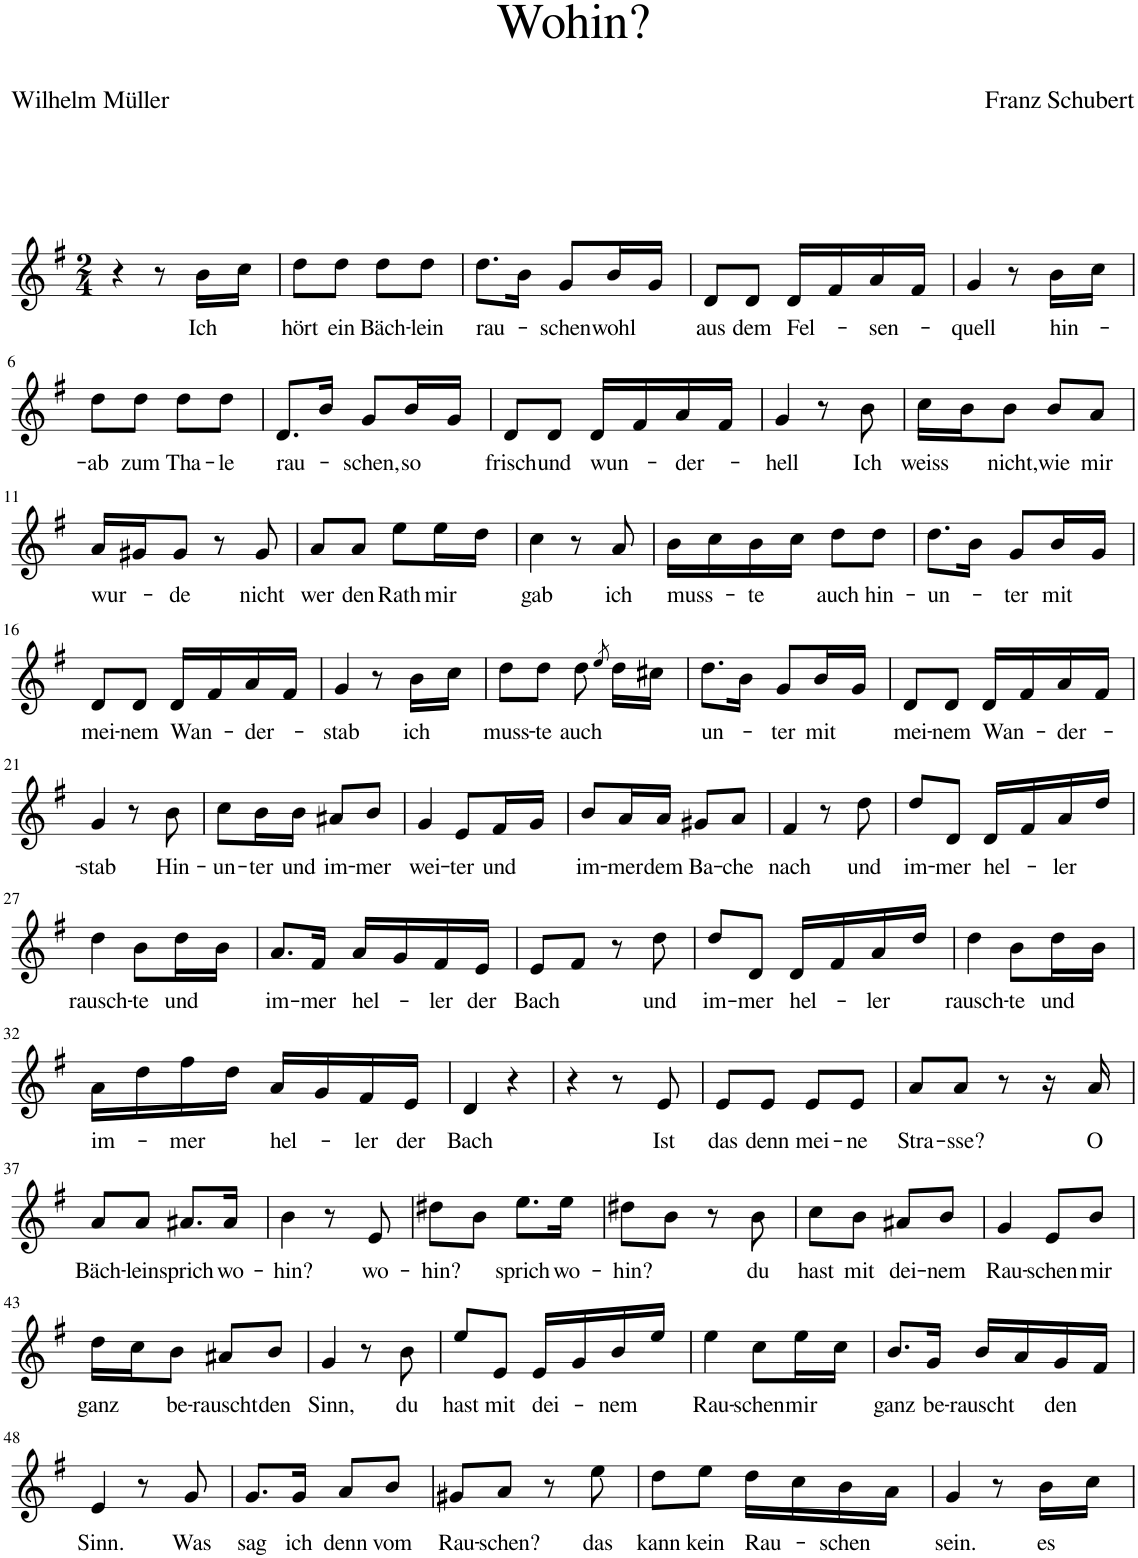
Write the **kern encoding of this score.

**kern	**text
*part1	*part1
*staff1	*staff1
*I"Piano	*
*I'Pno	*
*clefG2	*
*k[f#]	*
*G:	*
*M2/4	*
=1	=1
4r	.
8r	.
!	!LO:LY:b
16b\LL	Ich
16cc\JJ	.
=2	=2
!	!LO:LY:b
8dd\L	hört
!	!LO:LY:b
8dd\J	ein
!	!LO:LY:b
8dd\L	Bäch-
!	!LO:LY:b
8dd\J	-lein
=3	=3
!	!LO:LY:b
8.dd\L	rau-
16b\Jk	.
!	!LO:LY:b
8g/L	-schen
!	!LO:LY:b
16b/L	wohl
16g/JJ	.
=4	=4
!	!LO:LY:b
8d/L	aus
!	!LO:LY:b
8d/J	dem
!	!LO:LY:b
16d/LL	Fel-
16f#/	.
!	!LO:LY:b
16a/	-sen-
16f#/JJ	.
=5	=5
!	!LO:LY:b
4g/	-quell
8r	.
!	!LO:LY:b
16b\LL	hin-
16cc\JJ	.
!!LO:LB:g=z
=6	=6
!	!LO:LY:b
8dd\L	ab
!	!LO:LY:b
8dd\J	zum
!	!LO:LY:b
8dd\L	Tha-
!	!LO:LY:b
8dd\J	-le
=7	=7
!	!LO:LY:b
8.d/L	rau-
16b/Jk	.
!	!LO:LY:b
8g/L	-schen,
!	!LO:LY:b
16b/L	so
16g/JJ	.
=8	=8
!	!LO:LY:b
8d/L	frisch
!	!LO:LY:b
8d/J	und
!	!LO:LY:b
16d/LL	wun-
16f#/	.
!	!LO:LY:b
16a/	-der-
16f#/JJ	.
=9	=9
!	!LO:LY:b
4g/	-hell
8r	.
!	!LO:LY:b
8b\	Ich
=10	=10
!	!LO:LY:b
16cc\LL	weiss
16b\J	.
!	!LO:LY:b
8b\J	nicht,
!	!LO:LY:b
8b/L	wie
!	!LO:LY:b
8a/J	mir
!!LO:LB:g=z
=11	=11
!	!LO:LY:b
16a/LL	wur-
16g#X/J	.
!	!LO:LY:b
8g#/J	-de
8r	.
!	!LO:LY:b
8g#/	nicht
=12	=12
!	!LO:LY:b
8a/L	wer
!	!LO:LY:b
8a/J	den
!	!LO:LY:b
8ee\L	Rath
!	!LO:LY:b
16ee\L	mir
16dd\JJ	.
=13	=13
!	!LO:LY:b
4cc\	gab
8r	.
!	!LO:LY:b
8a/	ich
=14	=14
!	!LO:LY:b
16b\LL	muss-
16cc\	.
!	!LO:LY:b
16b\	-te
16cc\JJ	.
!	!LO:LY:b
8dd\L	auch
!	!LO:LY:b
8dd\J	hin-
=15	=15
!	!LO:LY:b
8.dd\L	-un-
16b\Jk	.
!	!LO:LY:b
8g/L	-ter
!	!LO:LY:b
16b/L	mit
16g/JJ	.
!!LO:LB:g=z
=16	=16
!	!LO:LY:b
8d/L	mei-
!	!LO:LY:b
8d/J	-nem
!	!LO:LY:b
16d/LL	Wan-
16f#/	.
!	!LO:LY:b
16a/	-der-
16f#/JJ	.
=17	=17
!	!LO:LY:b
4g/	-stab
8r	.
!	!LO:LY:b
16b\LL	ich
16cc\JJ	.
=18	=18
!	!LO:LY:b
8dd\L	muss-
!	!LO:LY:b
8dd\J	-te
!	!LO:LY:b
8dd\	auch
8qee/	.
16dd\LL	.
16cc#X\JJ	.
=19	=19
!	!LO:LY:b
8.dd\L	-un-
16b\Jk	.
!	!LO:LY:b
8g/L	-ter
!	!LO:LY:b
16b/L	mit
16g/JJ	.
=20	=20
!	!LO:LY:b
8d/L	mei-
!	!LO:LY:b
8d/J	-nem
!	!LO:LY:b
16d/LL	Wan-
16f#/	.
!	!LO:LY:b
16a/	-der-
16f#/JJ	.
!!LO:LB:g=z
=21	=21
!	!LO:LY:b
4g/	-stab
8r	.
!	!LO:LY:b
8b\	Hin-
=22	=22
!	!LO:LY:b
8cc\L	-un-
!	!LO:LY:b
16b\L	-ter
!	!LO:LY:b
16b\JJ	und
!	!LO:LY:b
8a#X/L	im-
!	!LO:LY:b
8b/J	-mer
=23	=23
!	!LO:LY:b
4g/	wei-
!	!LO:LY:b
8e/L	-ter
!	!LO:LY:b
16f#/L	und
16g/JJ	.
=24	=24
!	!LO:LY:b
8b/L	im-
!	!LO:LY:b
16a/L	-mer
!	!LO:LY:b
16a/JJ	dem
!	!LO:LY:b
8g#X/L	Ba-
!	!LO:LY:b
8a/J	-che
=25	=25
!	!LO:LY:b
4f#/	nach
8r	.
!	!LO:LY:b
8dd\	und
=26	=26
!	!LO:LY:b
8dd/L	im-
!	!LO:LY:b
8d/J	-mer
!	!LO:LY:b
16d/LL	hel-
16f#/	.
!	!LO:LY:b
16a/	-ler
16dd/JJ	.
!!LO:LB:g=z
=27	=27
!	!LO:LY:b
4dd\	rausch-
!	!LO:LY:b
8b\L	-te
!	!LO:LY:b
16dd\L	und
16b\JJ	.
=28	=28
!	!LO:LY:b
8.a/L	im-
!	!LO:LY:b
16f#/Jk	-mer
!	!LO:LY:b
16a/LL	hel-
16g/	.
!	!LO:LY:b
16f#/	-ler
!	!LO:LY:b
16e/JJ	der
=29	=29
!	!LO:LY:b
8e/L	Bach
8f#/J	.
8r	.
!	!LO:LY:b
8dd\	und
=30	=30
!	!LO:LY:b
8dd/L	im-
!	!LO:LY:b
8d/J	-mer
!	!LO:LY:b
16d/LL	hel-
16f#/	.
!	!LO:LY:b
16a/	-ler
16dd/JJ	.
=31	=31
!	!LO:LY:b
4dd\	rausch-
!	!LO:LY:b
8b\L	-te
!	!LO:LY:b
16dd\L	und
16b\JJ	.
!!LO:LB:g=z
=32	=32
!	!LO:LY:b
16a\LL	im-
16dd\	.
!	!LO:LY:b
16ff#\	-mer
16dd\JJ	.
!	!LO:LY:b
16a/LL	hel-
16g/	.
!	!LO:LY:b
16f#/	-ler
!	!LO:LY:b
16e/JJ	der
=33	=33
!	!LO:LY:b
4d/	Bach
4r	.
=34	=34
4r	.
8r	.
!	!LO:LY:b
8e/	Ist
=35	=35
!	!LO:LY:b
8e/L	das
!	!LO:LY:b
8e/J	denn
!	!LO:LY:b
8e/L	mei-
!	!LO:LY:b
8e/J	-ne
=36	=36
!	!LO:LY:b
8a/L	Stra-
!	!LO:LY:b
8a/J	-sse?
8r	.
16r	.
!	!LO:LY:b
16a/	O
!!LO:LB:g=z
=37	=37
!	!LO:LY:b
8a/L	Bäch-
!	!LO:LY:b
8a/J	-lein
!	!LO:LY:b
8.a#X/L	sprich
!	!LO:LY:b
16a#/Jk	wo-
=38	=38
!	!LO:LY:b
4b\	-hin?
8r	.
!	!LO:LY:b
8e/	wo-
=39	=39
!	!LO:LY:b
8dd#X\L	-hin?
8b\J	.
!	!LO:LY:b
8.ee\L	sprich
!	!LO:LY:b
16ee\Jk	wo-
=40	=40
!	!LO:LY:b
8dd#X\L	-hin?
8b\J	.
8r	.
!	!LO:LY:b
8b\	du
=41	=41
!	!LO:LY:b
8cc\L	hast
!	!LO:LY:b
8b\J	mit
!	!LO:LY:b
8a#X/L	dei-
!	!LO:LY:b
8b/J	-nem
=42	=42
!	!LO:LY:b
4g/	Rau-
!	!LO:LY:b
8e/L	-schen
!	!LO:LY:b
8b/J	mir
!!LO:LB:g=z
=43	=43
!	!LO:LY:b
16dd\LL	ganz
16cc\J	.
!	!LO:LY:b
8b\J	be-
!	!LO:LY:b
8a#X/L	-rauscht
!	!LO:LY:b
8b/J	den
=44	=44
!	!LO:LY:b
4g/	Sinn,
8r	.
!	!LO:LY:b
8b\	du
=45	=45
!	!LO:LY:b
8ee/L	hast
!	!LO:LY:b
8e/J	mit
!	!LO:LY:b
16e/LL	dei-
16g/	.
!	!LO:LY:b
16b/	-nem
16ee/JJ	.
=46	=46
!	!LO:LY:b
4ee\	Rau-
!	!LO:LY:b
8cc\L	-schen
!	!LO:LY:b
16ee\L	mir
16cc\JJ	.
=47	=47
!	!LO:LY:b
8.b/L	ganz
!	!LO:LY:b
16g/Jk	be-
!	!LO:LY:b
16b/LL	-rauscht
16a/	.
!	!LO:LY:b
16g/	den
16f#/JJ	.
!!LO:LB:g=z
=48	=48
!	!LO:LY:b
4e/	Sinn.
8r	.
!	!LO:LY:b
8g/	Was
=49	=49
!	!LO:LY:b
8.g/L	sag
!	!LO:LY:b
16g/Jk	ich
!	!LO:LY:b
8a/L	denn
!	!LO:LY:b
8b/J	vom
=50	=50
!	!LO:LY:b
8g#X/L	Rau-
!	!LO:LY:b
8a/J	-schen?
8r	.
!	!LO:LY:b
8ee\	das
=51	=51
!	!LO:LY:b
8dd\L	kann
!	!LO:LY:b
8ee\J	kein
!	!LO:LY:b
16dd\LL	Rau-
16cc\	.
!	!LO:LY:b
16b\	-schen
16a\JJ	.
=52	=52
!	!LO:LY:b
4g/	sein.
8r	.
!	!LO:LY:b
16b\LL	es
16cc\JJ	.
=	=
*-	*-
